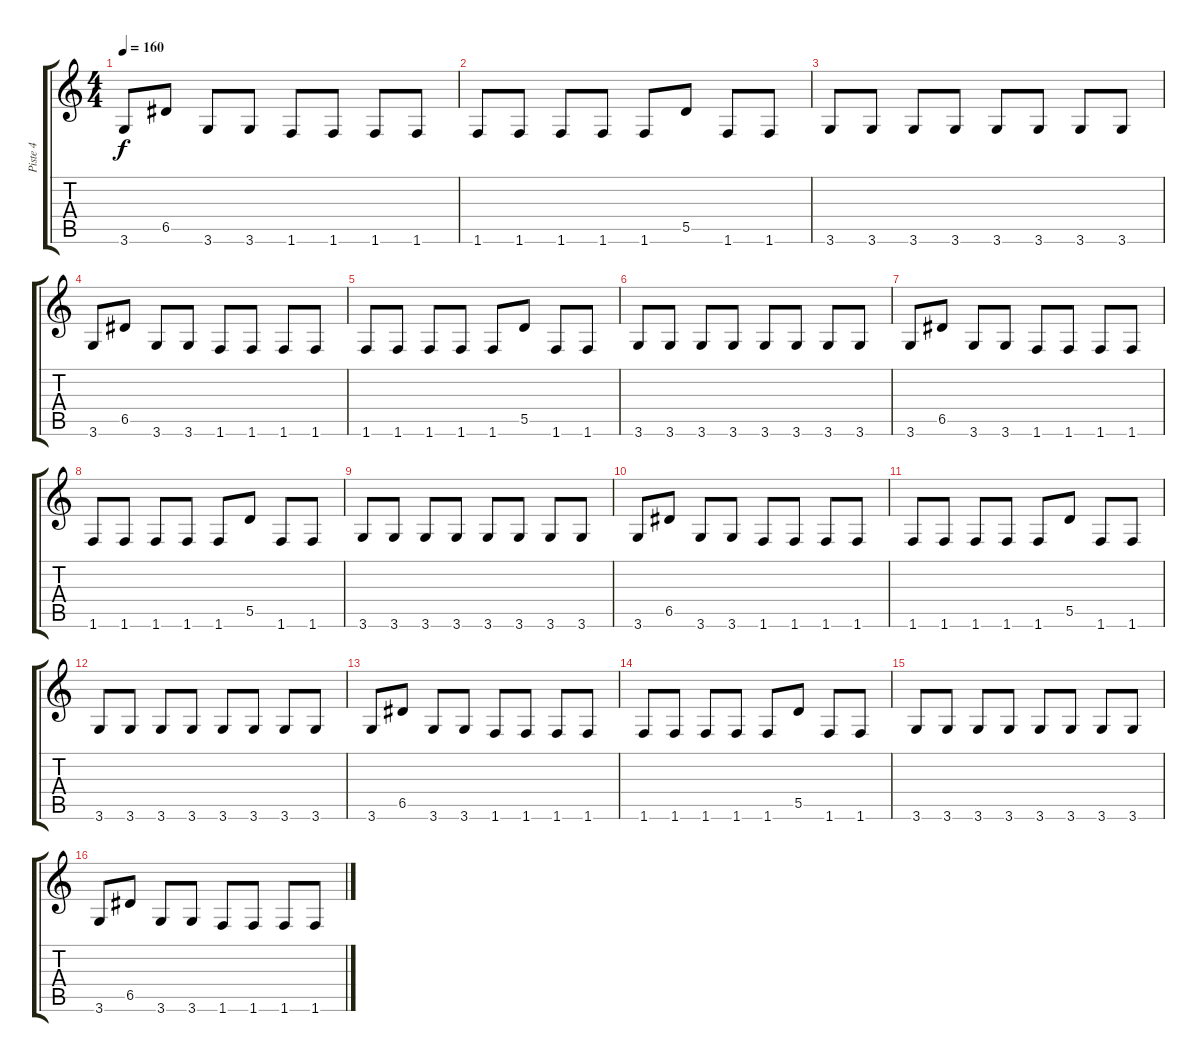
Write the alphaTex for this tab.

\track ("Piste 4" "Piste 4") {instrument electricbassfinger}
\staff {score tabs}
\tuning (E4 B3 G3 D3 A2 E2) {hide}
\ts (4 4)
\tempo 160
\clef g2
\ks c
3.6.8{dy f} 6.5.8 3.6.8 3.6.8 1.6.8 1.6.8 1.6.8 1.6.8 |
1.6.8 1.6.8 1.6.8 1.6.8 1.6.8 5.5.8 1.6.8 1.6.8 |
3.6.8 3.6.8 3.6.8 3.6.8 3.6.8 3.6.8 3.6.8 3.6.8 |
3.6.8 6.5.8 3.6.8 3.6.8 1.6.8 1.6.8 1.6.8 1.6.8 |
1.6.8 1.6.8 1.6.8 1.6.8 1.6.8 5.5.8 1.6.8 1.6.8 |
3.6.8 3.6.8 3.6.8 3.6.8 3.6.8 3.6.8 3.6.8 3.6.8 |
3.6.8 6.5.8 3.6.8 3.6.8 1.6.8 1.6.8 1.6.8 1.6.8 |
1.6.8 1.6.8 1.6.8 1.6.8 1.6.8 5.5.8 1.6.8 1.6.8 |
3.6.8 3.6.8 3.6.8 3.6.8 3.6.8 3.6.8 3.6.8 3.6.8 |
3.6.8 6.5.8 3.6.8 3.6.8 1.6.8 1.6.8 1.6.8 1.6.8 |
1.6.8 1.6.8 1.6.8 1.6.8 1.6.8 5.5.8 1.6.8 1.6.8 |
3.6.8 3.6.8 3.6.8 3.6.8 3.6.8 3.6.8 3.6.8 3.6.8 |
3.6.8 6.5.8 3.6.8 3.6.8 1.6.8 1.6.8 1.6.8 1.6.8 |
1.6.8 1.6.8 1.6.8 1.6.8 1.6.8 5.5.8 1.6.8 1.6.8 |
3.6.8 3.6.8 3.6.8 3.6.8 3.6.8 3.6.8 3.6.8 3.6.8 |
3.6.8 6.5.8 3.6.8 3.6.8 1.6.8 1.6.8 1.6.8 1.6.8
